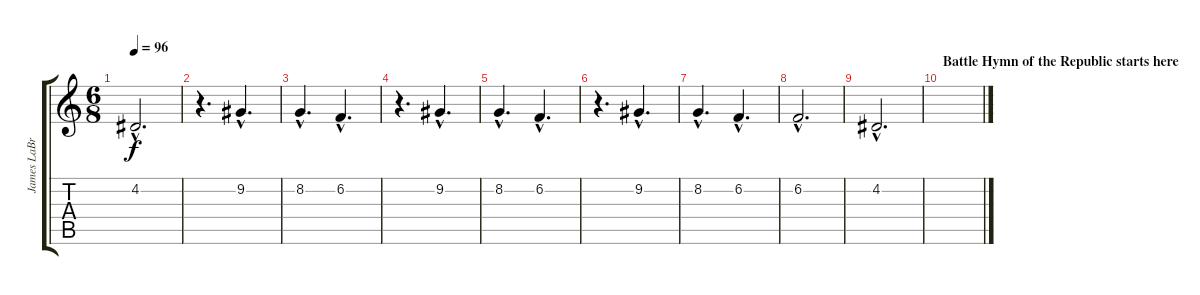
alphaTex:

\track ("James LaBrie" "James LaBr") {instrument brasssection}
\staff {score tabs}
\tuning (E4 B3 G3 D3 A2 E2) {hide}
\ts (6 8)
\tempo 96
\clef g2
\ks c
4.2{hac}.2{d dy f} |
r.4{d} 9.2{hac}.4{d} |
8.2{hac}.4{d} 6.2{hac}.4{d} |
r.4{d} 9.2{hac}.4{d} |
8.2{hac}.4{d} 6.2{hac}.4{d} |
r.4{d} 9.2{hac}.4{d} |
8.2{hac}.4{d} 6.2{hac}.4{d} |
6.2{hac}.2{d} |
4.2{hac}.2{d} |
\section ("" "Battle Hymn of the Republic starts here")
